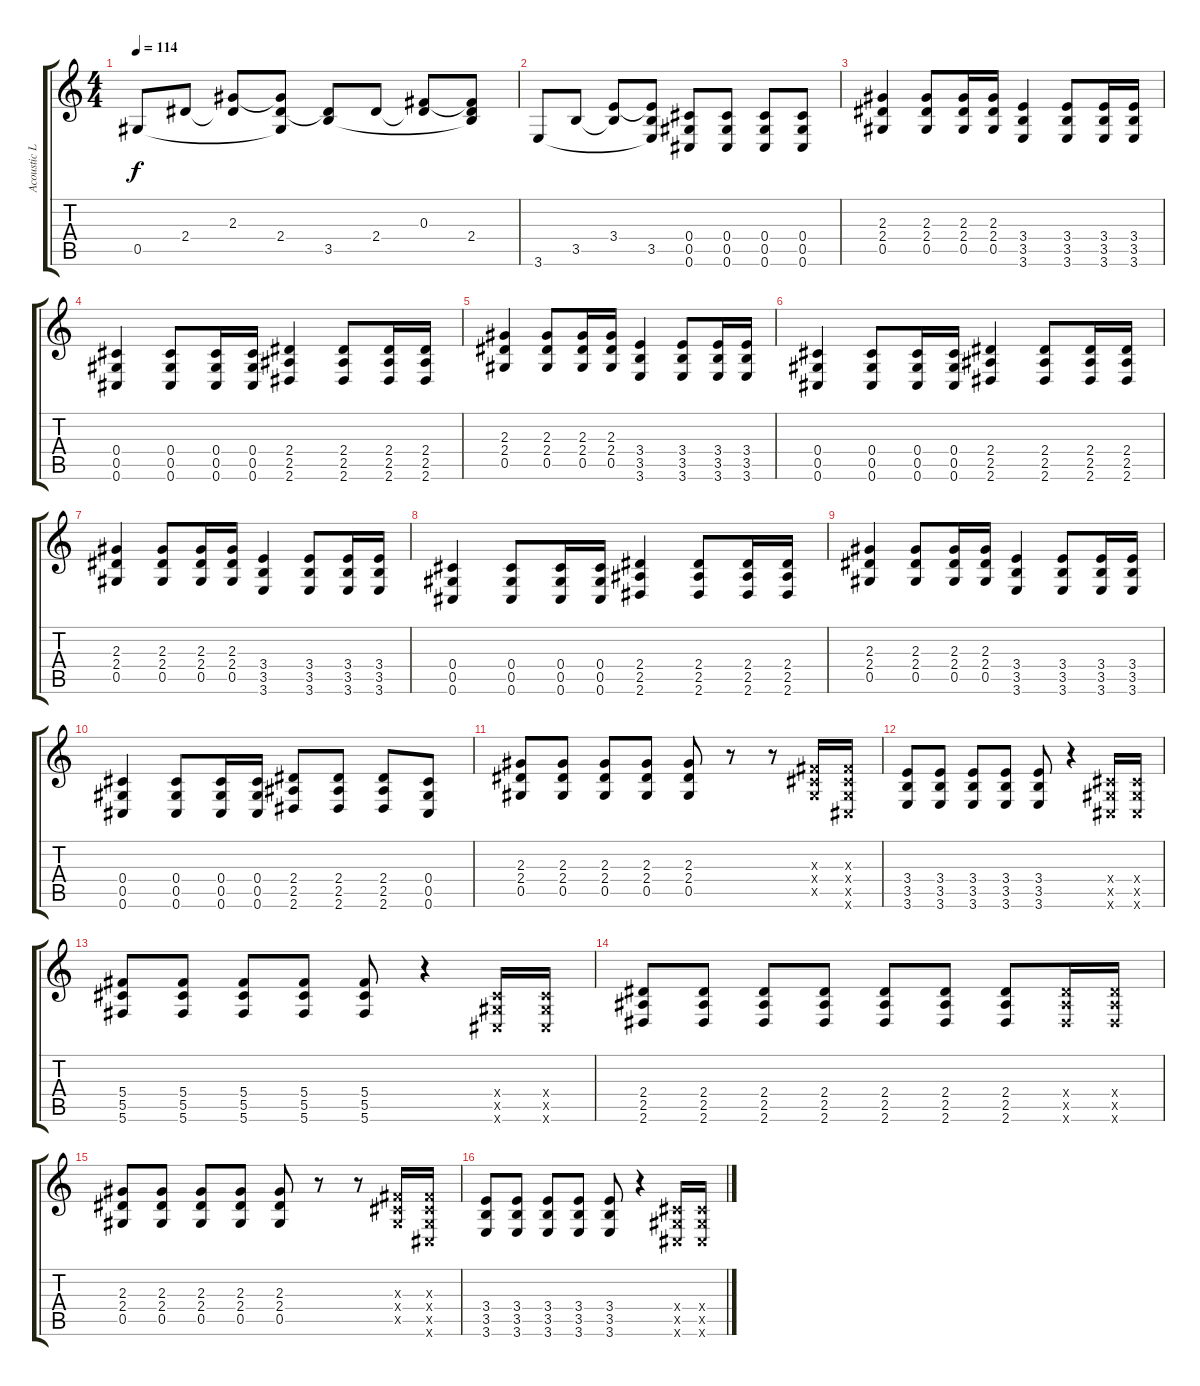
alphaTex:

\track ("Acoustic Lead Rythym" "Acoustic L") {instrument acousticguitarsteel}
\staff {score tabs}
\tuning (Eb4 Bb3 Gb3 Db3 Ab2 Db2) {hide}
\ts (4 4)
\tempo 114
\clef g2
\ks c
0.5.8{dy f} 2.4.8 (2.3 2.4{t}).8 (2.3{t} 2.4 0.5{t}).8 (2.4{t} 3.5).8 2.4.8 (0.3 2.4{t}).8 (0.3{t} 2.4 3.5{t}).8 |
3.6.8 3.5.8 (3.4 3.5{t}).8 (3.4{t} 3.5 3.6{t}).8 (0.4 0.5 0.6).8 (0.4 0.5 0.6).8 (0.4 0.5 0.6).8 (0.4 0.5 0.6).8 |
(2.3 2.4 0.5).4 (2.3 2.4 0.5).8 (2.3 2.4 0.5).16 (2.3 2.4 0.5).16 (3.4 3.5 3.6).4 (3.4 3.5 3.6).8 (3.4 3.5 3.6).16 (3.4 3.5 3.6).16 |
(0.4 0.5 0.6).4 (0.4 0.5 0.6).8 (0.4 0.5 0.6).16 (0.4 0.5 0.6).16 (2.4 2.5 2.6).4 (2.4 2.5 2.6).8 (2.4 2.5 2.6).16 (2.4 2.5 2.6).16 |
(2.3 2.4 0.5).4 (2.3 2.4 0.5).8 (2.3 2.4 0.5).16 (2.3 2.4 0.5).16 (3.4 3.5 3.6).4 (3.4 3.5 3.6).8 (3.4 3.5 3.6).16 (3.4 3.5 3.6).16 |
(0.4 0.5 0.6).4 (0.4 0.5 0.6).8 (0.4 0.5 0.6).16 (0.4 0.5 0.6).16 (2.4 2.5 2.6).4 (2.4 2.5 2.6).8 (2.4 2.5 2.6).16 (2.4 2.5 2.6).16 |
(2.3 2.4 0.5).4 (2.3 2.4 0.5).8 (2.3 2.4 0.5).16 (2.3 2.4 0.5).16 (3.4 3.5 3.6).4 (3.4 3.5 3.6).8 (3.4 3.5 3.6).16 (3.4 3.5 3.6).16 |
(0.4 0.5 0.6).4 (0.4 0.5 0.6).8 (0.4 0.5 0.6).16 (0.4 0.5 0.6).16 (2.4 2.5 2.6).4 (2.4 2.5 2.6).8 (2.4 2.5 2.6).16 (2.4 2.5 2.6).16 |
(2.3 2.4 0.5).4 (2.3 2.4 0.5).8 (2.3 2.4 0.5).16 (2.3 2.4 0.5).16 (3.4 3.5 3.6).4 (3.4 3.5 3.6).8 (3.4 3.5 3.6).16 (3.4 3.5 3.6).16 |
(0.4 0.5 0.6).4 (0.4 0.5 0.6).8 (0.4 0.5 0.6).16 (0.4 0.5 0.6).16 (2.4 2.5 2.6).8 (2.4 2.5 2.6).8 (2.4 2.5 2.6).8 (0.4 0.5 0.6).8 |
(2.3 2.4 0.5).8 (2.3 2.4 0.5).8 (2.3 2.4 0.5).8 (2.3 2.4 0.5).8 (2.3 2.4 0.5).8 r.8 r.8 (0.3{x} 0.4{x} 0.5{x}).16 (0.3{x} 0.4{x} 0.5{x} 0.6{x}).16 |
(3.4 3.5 3.6).8 (3.4 3.5 3.6).8 (3.4 3.5 3.6).8 (3.4 3.5 3.6).8 (3.4 3.5 3.6).8 r.4 (0.4{x} 0.5{x} 0.6{x}).16 (0.4{x} 0.5{x} 0.6{x}).16 |
(5.4 5.5 5.6).8 (5.4 5.5 5.6).8 (5.4 5.5 5.6).8 (5.4 5.5 5.6).8 (5.4 5.5 5.6).8 r.4 (0.4{x} 0.5{x} 0.6{x}).16 (0.4{x} 0.5{x} 0.6{x}).16 |
(2.4 2.5 2.6).8 (2.4 2.5 2.6).8 (2.4 2.5 2.6).8 (2.4 2.5 2.6).8 (2.4 2.5 2.6).8 (2.4 2.5 2.6).8 (2.4 2.5 2.6).8 (2.4{x} 2.5{x} 2.6{x}).16 (2.4{x} 2.5{x} 2.6{x}).16 |
(2.3 2.4 0.5).8 (2.3 2.4 0.5).8 (2.3 2.4 0.5).8 (2.3 2.4 0.5).8 (2.3 2.4 0.5).8 r.8 r.8 (0.3{x} 0.4{x} 0.5{x}).16 (0.3{x} 0.4{x} 0.5{x} 0.6{x}).16 |
(3.4 3.5 3.6).8 (3.4 3.5 3.6).8 (3.4 3.5 3.6).8 (3.4 3.5 3.6).8 (3.4 3.5 3.6).8 r.4 (0.4{x} 0.5{x} 0.6{x}).16 (0.4{x} 0.5{x} 0.6{x}).16
